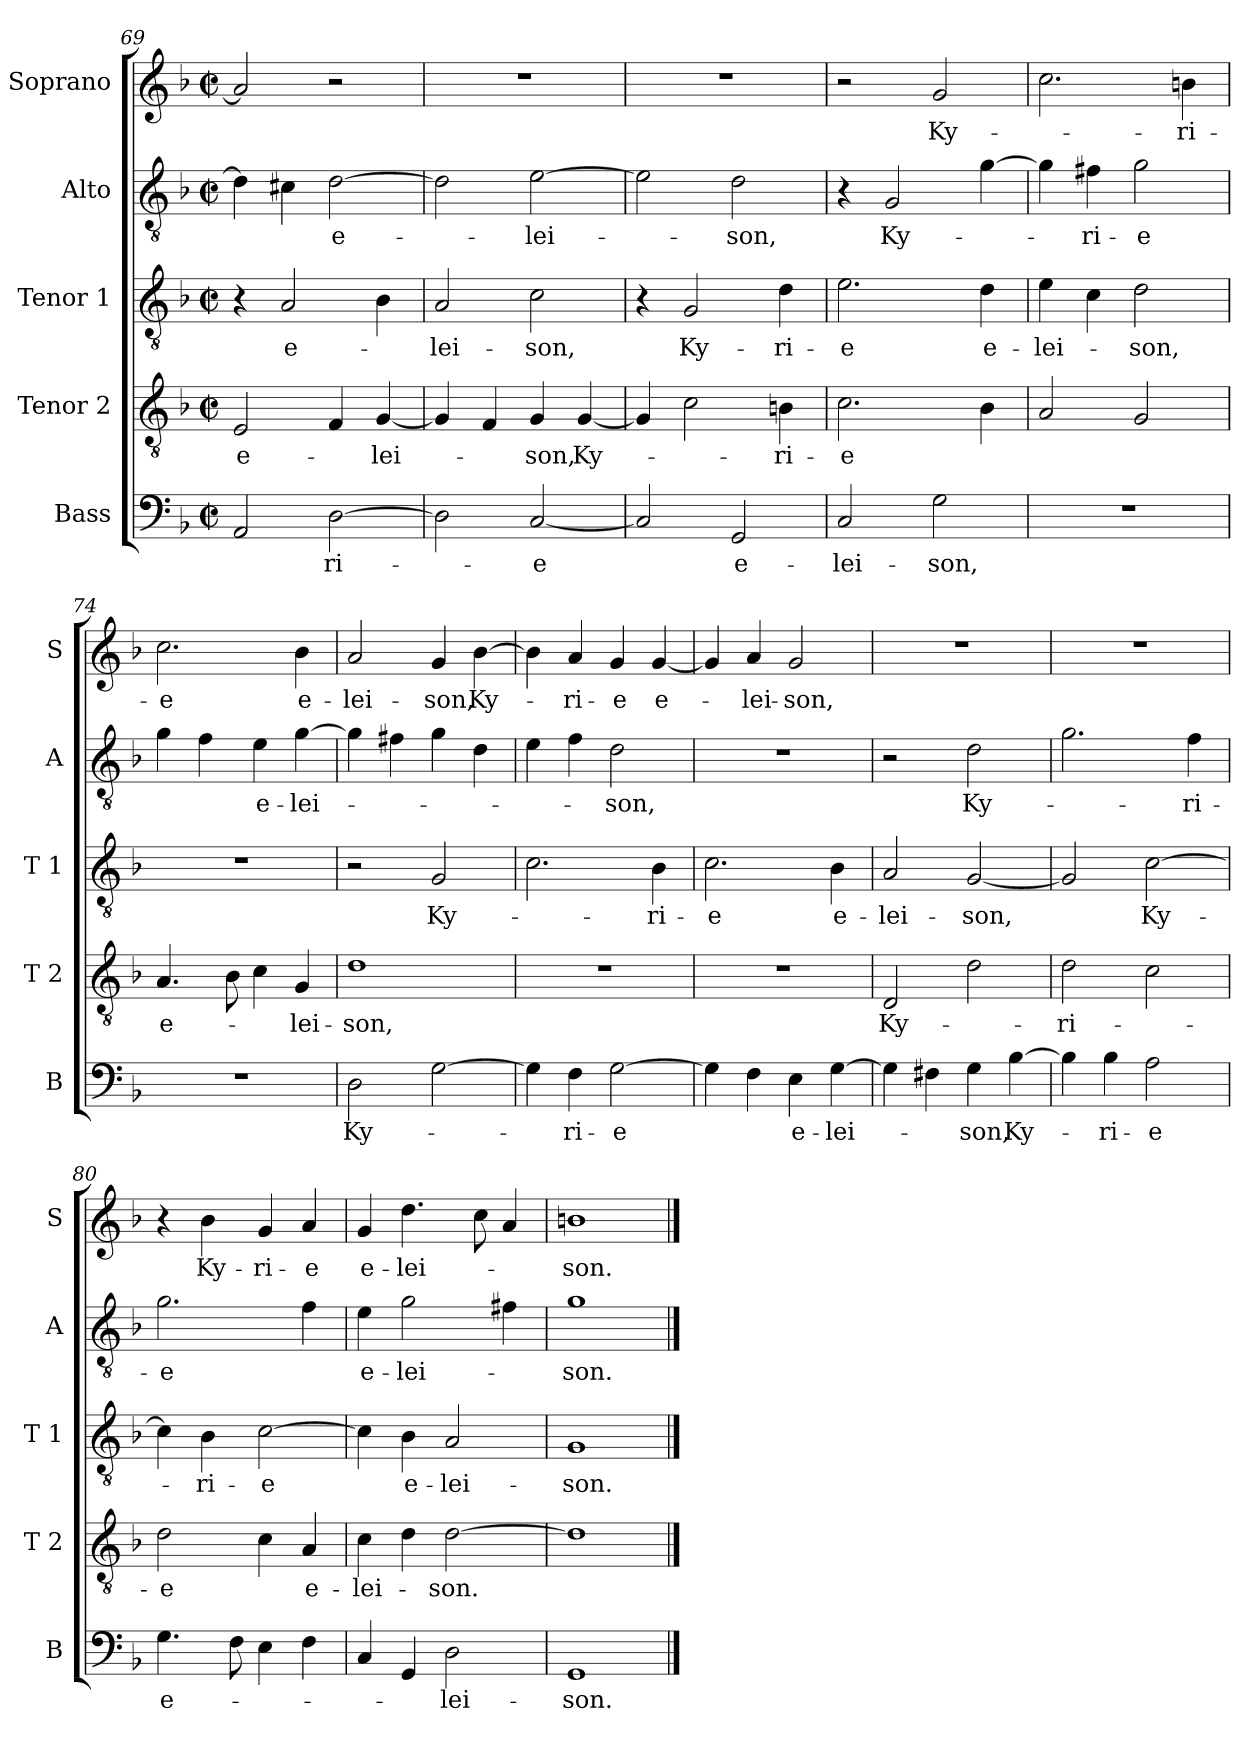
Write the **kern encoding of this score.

**kern	**text	**kern	**text	**kern	**text	**kern	**text	**kern	**text
*part5	*part5	*part4	*part4	*part3	*part3	*part2	*part2	*part1	*part1
*staff5	*staff5	*staff4	*staff4	*staff3	*staff3	*staff2	*staff2	*staff1	*staff1
*I"Bass	*	*I"Tenor 2	*	*I"Tenor 1	*	*I"Alto	*	*I"Soprano	*
*I'B	*	*I'T 2	*	*I'T 1	*	*I'A	*	*I'S	*
*clefF4	*	*clefGv2	*	*clefGv2	*	*clefGv2	*	*clefG2	*
*k[b-]	*	*k[b-]	*	*k[b-]	*	*k[b-]	*	*k[b-]	*
*F:	*	*F:	*	*F:	*	*F:	*	*F:	*
*M2/2	*	*M2/2	*	*M2/2	*	*M2/2	*	*M2/2	*
*met(c|)	*	*met(c|)	*	*met(c|)	*	*met(c|)	*	*met(c|)	*
=69	=69	=69	=69	=69	=69	=69	=69	=69	=69
!	!	!	!LO:LY:b	!	!	!	!	!	!
2AA/	.	2E/	e-	4r	.	4d\]	.	2a/]	.
!	!	!	!	!	!LO:LY:b	!	!	!	!
.	.	.	.	2A/	e-	4c#X\	.	.	.
!	!LO:LY:b	!	!	!	!	!	!LO:LY:b	!	!
[2D\	-ri-	4F/	.	.	.	[2d\	e-	2r	.
!	!	!	!LO:LY:b	!	!	!	!	!	!
.	.	[4G/	-lei-	4B-\	.	.	.	.	.
=70	=70	=70	=70	=70	=70	=70	=70	=70	=70
!	!	!	!	!	!LO:LY:b	!	!	!	!
2D\]	.	4G/]	.	2A/	-lei-	2d\]	.	1r	.
.	.	4F/	.	.	.	.	.	.	.
!	!LO:LY:b	!	!LO:LY:b	!	!LO:LY:b	!	!LO:LY:b	!	!
[2C/	-e	4G/	-son,	2c\	-son,	[2e\	-lei-	.	.
!	!	!	!LO:LY:b	!	!	!	!	!	!
.	.	[4G/	Ky-	.	.	.	.	.	.
=71	=71	=71	=71	=71	=71	=71	=71	=71	=71
2C/]	.	4G/]	.	4r	.	2e\]	.	1r	.
!	!	!	!	!	!LO:LY:b	!	!	!	!
.	.	2c\	.	2G/	Ky-	.	.	.	.
!	!LO:LY:b	!	!	!	!	!	!LO:LY:b	!	!
2GG/	e-	.	.	.	.	2d\	-son,	.	.
!	!	!	!LO:LY:b	!	!LO:LY:b	!	!	!	!
.	.	4Bn\	-ri-	4d\	-ri-	.	.	.	.
=72	=72	=72	=72	=72	=72	=72	=72	=72	=72
!	!LO:LY:b	!	!LO:LY:b	!	!LO:LY:b	!	!	!	!
2C/	-lei-	2.c\	-e	2.e\	-e	4r	.	2r	.
!	!	!	!	!	!	!	!LO:LY:b	!	!
.	.	.	.	.	.	2G/	Ky-	.	.
!	!LO:LY:b	!	!	!	!	!	!	!	!LO:LY:b
2G\	-son,	.	.	.	.	.	.	2g/	Ky-
!	!	!	!	!	!LO:LY:b	!	!	!	!
.	.	4B-\	.	4d\	e-	[4g\	.	.	.
=73	=73	=73	=73	=73	=73	=73	=73	=73	=73
!	!	!	!	!	!LO:LY:b	!	!	!	!
1r	.	2A/	.	4e\	-lei-	4g\]	.	2.cc\	.
!	!	!	!	!	!	!	!LO:LY:b	!	!
.	.	.	.	4c\	.	4f#X\	-ri-	.	.
!	!	!	!	!	!LO:LY:b	!	!LO:LY:b	!	!
.	.	2G/	.	2d\	-son,	2g\	-e	.	.
!	!	!	!	!	!	!	!	!	!LO:LY:b
.	.	.	.	.	.	.	.	4bn\	-ri-
!!LO:PB:g=z
=74	=74	=74	=74	=74	=74	=74	=74	=74	=74
!	!	!	!LO:LY:b	!	!	!	!	!	!LO:LY:b
1r	.	4.A/	e-	1r	.	4g\	.	2.cc\	-e
.	.	.	.	.	.	4f\	.	.	.
.	.	8B-\	.	.	.	.	.	.	.
!	!	!	!	!	!	!	!LO:LY:b	!	!
.	.	4c\	.	.	.	4e\	e-	.	.
!	!	!	!LO:LY:b	!	!	!	!LO:LY:b	!	!LO:LY:b
.	.	4G/	-lei-	.	.	[4g\	-lei-	4b-\	e-
=75	=75	=75	=75	=75	=75	=75	=75	=75	=75
!	!LO:LY:b	!	!LO:LY:b	!	!	!	!	!	!LO:LY:b
2D\	Ky-	1d	-son,	2r	.	4g\]	.	2a/	-lei-
.	.	.	.	.	.	4f#X\	.	.	.
!	!	!	!	!	!LO:LY:b	!	!	!	!LO:LY:b
[2G\	.	.	.	2G/	Ky-	4g\	.	4g/	-son,
!	!	!	!	!	!	!	!	!	!LO:LY:b
.	.	.	.	.	.	4d\	.	[4b-\	Ky-
=76	=76	=76	=76	=76	=76	=76	=76	=76	=76
4G\]	.	1r	.	2.c\	.	4e\	.	4b-\]	.
!	!LO:LY:b	!	!	!	!	!	!	!	!LO:LY:b
4F\	-ri-	.	.	.	.	4f\	.	4a/	-ri-
!	!LO:LY:b	!	!	!	!	!	!LO:LY:b	!	!LO:LY:b
[2G\	-e	.	.	.	.	2d\	-son,	4g/	-e
!	!	!	!	!	!LO:LY:b	!	!	!	!LO:LY:b
.	.	.	.	4B-\	-ri-	.	.	[4g/	e-
=77	=77	=77	=77	=77	=77	=77	=77	=77	=77
!	!	!	!	!	!LO:LY:b	!	!	!	!
4G\]	.	1r	.	2.c\	-e	1r	.	4g/]	.
!	!	!	!	!	!	!	!	!	!LO:LY:b
4F\	.	.	.	.	.	.	.	4a/	-lei-
!	!LO:LY:b	!	!	!	!	!	!	!	!LO:LY:b
4E\	e-	.	.	.	.	.	.	2g/	-son,
!	!LO:LY:b	!	!	!	!LO:LY:b	!	!	!	!
[4G\	-lei-	.	.	4B-\	e-	.	.	.	.
=78	=78	=78	=78	=78	=78	=78	=78	=78	=78
!	!	!	!LO:LY:b	!	!LO:LY:b	!	!	!	!
4G\]	.	2D/	Ky-	2A/	-lei-	2r	.	1r	.
4F#X\	.	.	.	.	.	.	.	.	.
!	!LO:LY:b	!	!	!	!LO:LY:b	!	!LO:LY:b	!	!
4G\	-son,	2d\	.	[2G/	-son,	2d\	Ky-	.	.
!	!LO:LY:b	!	!	!	!	!	!	!	!
[4B-\	Ky-	.	.	.	.	.	.	.	.
=79	=79	=79	=79	=79	=79	=79	=79	=79	=79
!	!	!	!LO:LY:b	!	!	!	!	!	!
4B-\]	.	2d\	-ri-	2G/]	.	2.g\	.	1r	.
!	!LO:LY:b	!	!	!	!	!	!	!	!
4B-\	-ri-	.	.	.	.	.	.	.	.
!	!LO:LY:b	!	!	!	!LO:LY:b	!	!	!	!
2A\	-e	2c\	.	[2c\	Ky-	.	.	.	.
!	!	!	!	!	!	!	!LO:LY:b	!	!
.	.	.	.	.	.	4f\	-ri-	.	.
!!LO:LB:g=z
=80	=80	=80	=80	=80	=80	=80	=80	=80	=80
!	!LO:LY:b	!	!LO:LY:b	!	!	!	!LO:LY:b	!	!
4.G\	e-	2d\	-e	4c\]	.	2.g\	-e	4r	.
!	!	!	!	!	!LO:LY:b	!	!	!	!LO:LY:b
.	.	.	.	4B-\	-ri-	.	.	4b-\	Ky-
8F\	.	.	.	.	.	.	.	.	.
!	!	!	!	!	!LO:LY:b	!	!	!	!LO:LY:b
4E\	.	4c\	.	[2c\	-e	.	.	4g/	-ri-
!	!	!	!LO:LY:b	!	!	!	!	!	!LO:LY:b
4F\	.	4A/	e-	.	.	4f\	.	4a/	-e
=81	=81	=81	=81	=81	=81	=81	=81	=81	=81
!	!	!	!LO:LY:b	!	!	!	!LO:LY:b	!	!LO:LY:b
4C/	.	4c\	-lei-	4c\]	.	4e\	e-	4g/	e-
!	!	!	!	!	!LO:LY:b	!	!LO:LY:b	!	!LO:LY:b
4GG/	.	4d\	.	4B-\	e-	2g\	-lei-	4.dd\	-lei-
!	!LO:LY:b	!	!LO:LY:b	!	!LO:LY:b	!	!	!	!
2D\	-lei-	[2d\	-son.	2A/	-lei-	.	.	.	.
.	.	.	.	.	.	.	.	8cc\	.
.	.	.	.	.	.	4f#X\	.	4a/	.
=82	=82	=82	=82	=82	=82	=82	=82	=82	=82
!	!LO:LY:b	!	!	!	!LO:LY:b	!	!LO:LY:b	!	!LO:LY:b
1GG	-son.	1d]	.	1G	-son.	1g	-son.	1bn	-son.
==	==	==	==	==	==	==	==	==	==
*-	*-	*-	*-	*-	*-	*-	*-	*-	*-
